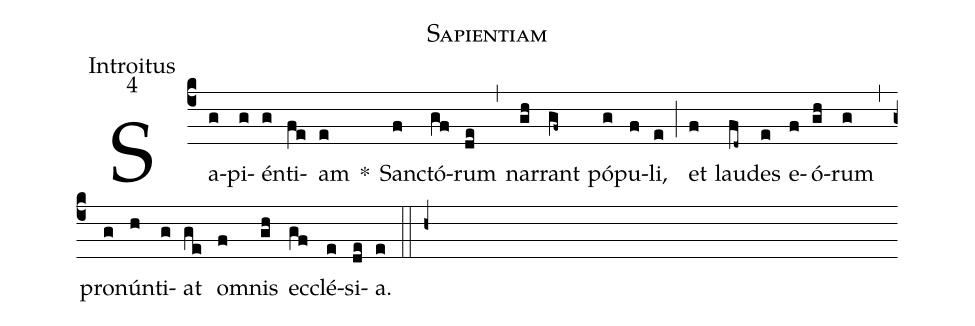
name:Sapientiam;
office-part:Introitus;
mode:4;
%%
(c4)Sa(g)pi(g)én(g)ti(fe)am(e) *() Sanc(f)tó(gf)rum(de) (,) nar(gh)rant(gf~) pó(g)pu(f)li,(e) (;) et(f) lau(fd~)des(e) e(f)ó(gh)rum(g) (,) pro(g)nún(h)ti(g)at(ge) om(f)nis(gh) ec(gf)clé(e)si(de)a.(e) (::h+)
